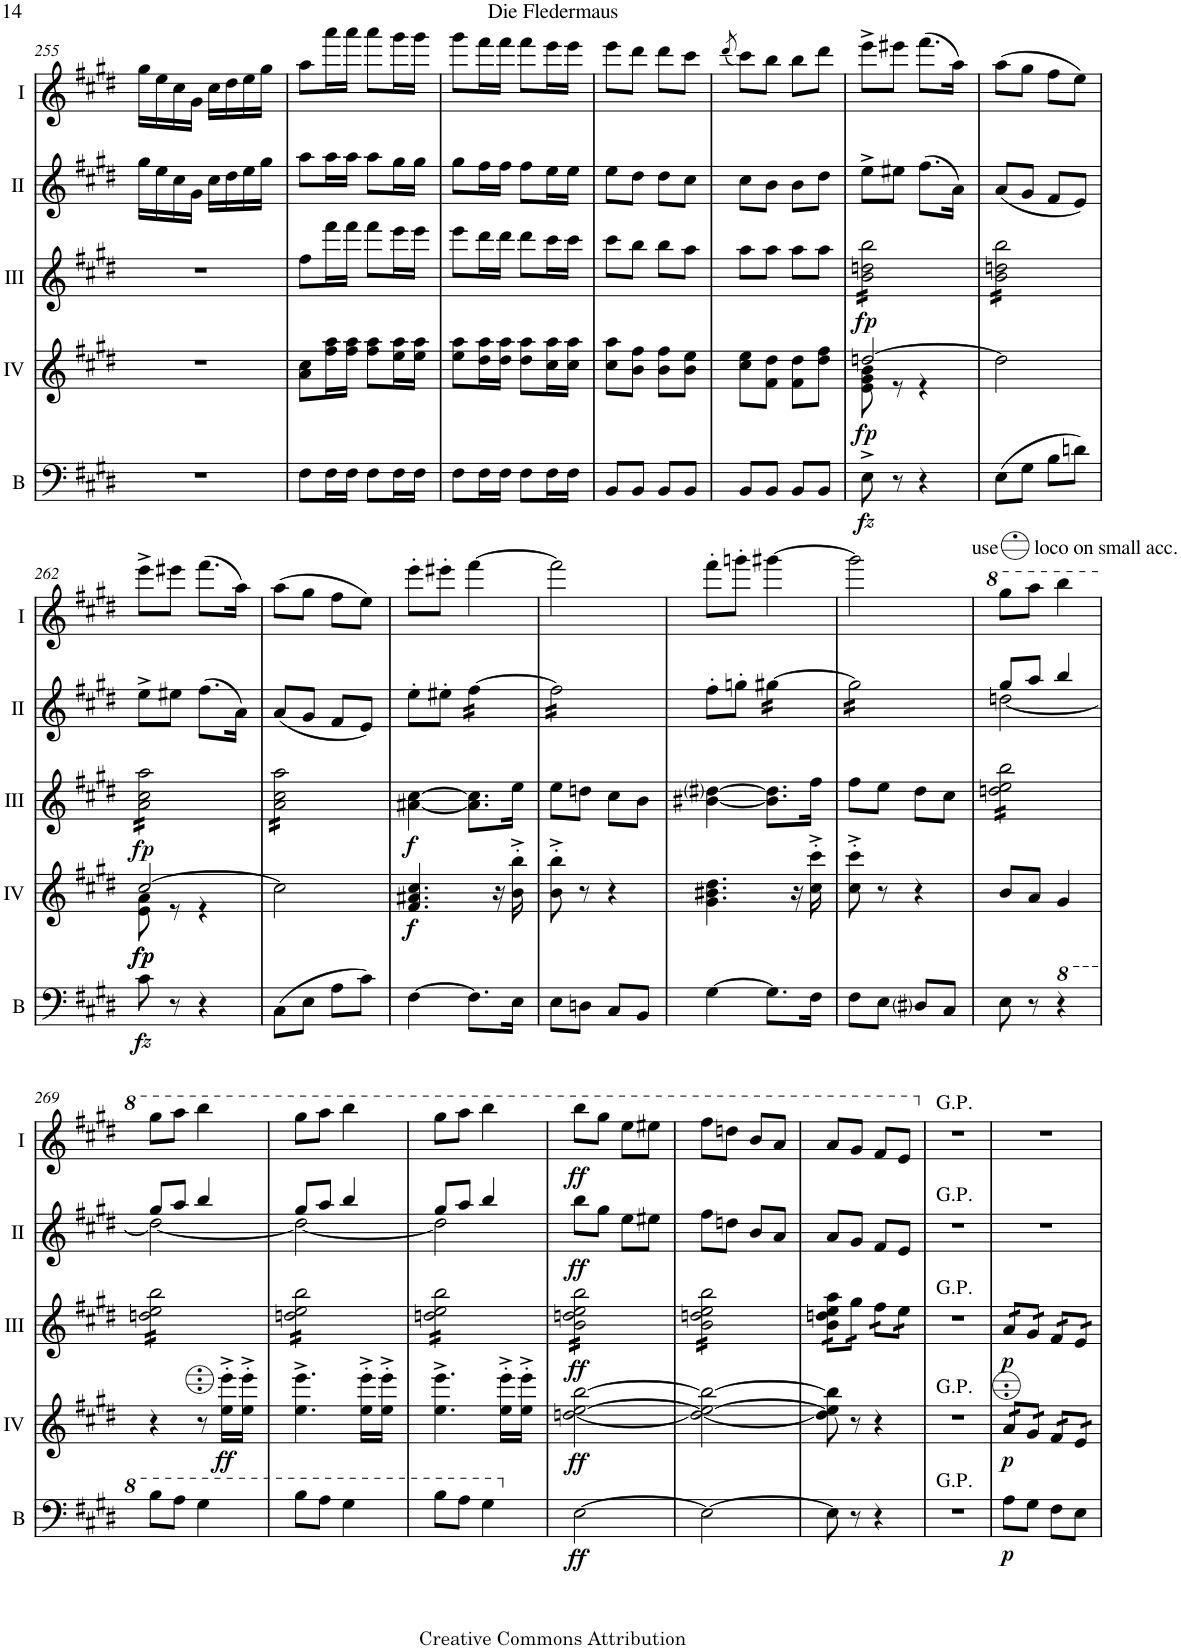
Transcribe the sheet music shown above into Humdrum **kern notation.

**kern	**dynam	**kern	**dynam	**kern	**dynam	**kern	**dynam	**kern	**dynam
*part5	*part5	*part4	*part4	*part3	*part3	*part2	*part2	*part1	*part1
*staff5	*staff5	*staff4	*staff4	*staff3	*staff3	*staff2	*staff2	*staff1	*staff1
*I"Bass	*	*I"Acc. 4	*	*I"Acc. 3	*	*I"Acc. 2	*	*I"Acc. 1	*
*I'B	*	*	*	*	*	*	*	*	*
!!LO:PB:g=z
*clefF4	*	*clefG2	*	*clefG2	*	*clefG2	*	*clefG2	*
*Trd7c12	*	*Trd7c12	*	*Trd7c12	*	*	*	*	*
*k[f#c#g#d#]	*	*k[f#c#g#d#]	*	*k[f#c#g#d#]	*	*k[f#c#g#d#]	*	*k[f#c#g#d#]	*
*M2/4	*	*M2/4	*	*M2/4	*	*M2/4	*	*M2/4	*
=255	=255	=255	=255	=255	=255	=255	=255	=255	=255
2r	.	2r	.	2r	.	16gg#\LL	.	16gg#\LL	.
.	.	.	.	.	.	16ee\	.	16ee\	.
.	.	.	.	.	.	16cc#\	.	16cc#\	.
.	.	.	.	.	.	16g#\JJ	.	16g#\JJ	.
.	.	.	.	.	.	16cc#\LL	.	16cc#\LL	.
.	.	.	.	.	.	16dd#\	.	16dd#\	.
.	.	.	.	.	.	16ee\	.	16ee\	.
.	.	.	.	.	.	16gg#\JJ	.	16gg#\JJ	.
=256	=256	=256	=256	=256	=256	=256	=256	=256	=256
8F#\L	.	8a\ 8cc#\L	.	8ff#\L	.	8aa\L	.	8aa\L	.
16F#\L	.	16ff#\ 16aa\L	.	16fff#\L	.	16aa\L	.	16aaa\L	.
16F#\JJ	.	16ff#\ 16aa\JJ	.	16fff#\JJ	.	16aa\JJ	.	16aaa\JJ	.
8F#\L	.	8ff#\ 8aa\L	.	8fff#\L	.	8aa\L	.	8aaa\L	.
16F#\L	.	16ee\ 16aa\L	.	16eee\L	.	16gg#\L	.	16ggg#\L	.
16F#\JJ	.	16ee\ 16aa\JJ	.	16eee\JJ	.	16gg#\JJ	.	16ggg#\JJ	.
=257	=257	=257	=257	=257	=257	=257	=257	=257	=257
8F#\L	.	8ee\ 8aa\L	.	8eee\L	.	8gg#\L	.	8ggg#\L	.
16F#\L	.	16dd#\ 16aa\L	.	16ddd#\L	.	16ff#\L	.	16fff#\L	.
16F#\JJ	.	16dd#\ 16aa\JJ	.	16ddd#\JJ	.	16ff#\JJ	.	16fff#\JJ	.
8F#\L	.	8dd#\ 8aa\L	.	8ddd#\L	.	8ff#\L	.	8fff#\L	.
16F#\L	.	16cc#\ 16aa\L	.	16ccc#\L	.	16ee\L	.	16eee\L	.
16F#\JJ	.	16cc#\ 16aa\JJ	.	16ccc#\JJ	.	16ee\JJ	.	16eee\JJ	.
=258	=258	=258	=258	=258	=258	=258	=258	=258	=258
8BB/L	.	8cc#\ 8aa\L	.	8ccc#\L	.	8ee\L	.	8eee\L	.
8BB/J	.	8b\ 8ff#\J	.	8bb\J	.	8dd#\J	.	8ddd#\J	.
8BB/L	.	8b\ 8ff#\L	.	8bb\L	.	8dd#\L	.	8ddd#\L	.
8BB/J	.	8b\ 8ee\J	.	8aa\J	.	8cc#\J	.	8ccc#\J	.
=259	=259	=259	=259	=259	=259	=259	=259	=259	=259
.	.	.	.	.	.	.	.	(8qddd#/	.
8BB/L	.	8cc#\ 8ee\L	.	8aa\L	.	8cc#\L	.	8ccc#\L)	.
8BB/J	.	8f#\ 8dd#\J	.	8aa\J	.	8b\J	.	8bb\J	.
8BB/L	.	8f#\ 8dd#\L	.	8aa\L	.	8b\L	.	8bb\L	.
8BB/J	.	8dd#\ 8ff#\J	.	8aa\J	.	8dd#\J	.	8ddd#\J	.
=260	=260	=260	=260	=260	=260	=260	=260	=260	=260
*	*	*^	*	*	*	*	*	*	*
!	!LO:DY:b	!	!	!LO:DY:b	!	!LO:DY:b	!	!	!	!
*	*	*	*	*	*tremolo	*	*	*	*	*
8E^\	fz	[2ddn/	8e\ 8g#\ 8b\	fp	16b\ 16ddn\ 16bb\LL	fp	8ee^\L	.	8eee^\L	.
.	.	.	.	.	16b\ 16ddn\ 16bb\	.	.	.	.	.
8r	.	.	8r	.	16b\ 16ddn\ 16bb\	.	8ee#X\J	.	8eee#X\J	.
.	.	.	.	.	16b\ 16ddn\ 16bb\	.	.	.	.	.
4r	.	.	4r	.	16b\ 16ddn\ 16bb\	.	(8.ff#\L	.	(8.fff#\L	.
.	.	.	.	.	16b\ 16ddn\ 16bb\	.	.	.	.	.
.	.	.	.	.	16b\ 16ddn\ 16bb\	.	.	.	.	.
.	.	.	.	.	16b\ 16ddn\ 16bb\JJ	.	16a\Jk)	.	16aa\Jk)	.
*	*	*v	*v	*	*	*	*	*	*	*
=261	=261	=261	=261	=261	=261	=261	=261	=261	=261
(8E\L	.	2dd\]	.	16b\ 16ddn\ 16bb\LL	.	(8a/L	.	(8aa\L	.
.	.	.	.	16b\ 16ddn\ 16bb\	.	.	.	.	.
8G#\J	.	.	.	16b\ 16ddn\ 16bb\	.	8g#/J	.	8gg#\J	.
.	.	.	.	16b\ 16ddn\ 16bb\	.	.	.	.	.
8B\L	.	.	.	16b\ 16ddn\ 16bb\	.	8f#/L	.	8ff#\L	.
.	.	.	.	16b\ 16ddn\ 16bb\	.	.	.	.	.
8dn\J)	.	.	.	16b\ 16ddn\ 16bb\	.	8e/J)	.	8ee\J)	.
.	.	.	.	16b\ 16ddn\ 16bb\JJ	.	.	.	.	.
!!LO:LB:g=z
=262	=262	=262	=262	=262	=262	=262	=262	=262	=262
*	*	*^	*	*	*	*	*	*	*
!	!LO:DY:b	!	!	!LO:DY:b	!	!	!	!	!	!
!	!	!	!	!LO:DY:n=1:b	!	!LO:DY:b	!	!	!	!
8c#\	fz	[2cc#/	8e\ 8a\	fp fp	16a\ 16cc#\ 16aa\LL	fp	8ee^\L	.	8eee^\L	.
.	.	.	.	.	16a\ 16cc#\ 16aa\	.	.	.	.	.
8r	.	.	8r	.	16a\ 16cc#\ 16aa\	.	8ee#X\J	.	8eee#X\J	.
.	.	.	.	.	16a\ 16cc#\ 16aa\	.	.	.	.	.
4r	.	.	4r	.	16a\ 16cc#\ 16aa\	.	(8.ff#\L	.	(8.fff#\L	.
.	.	.	.	.	16a\ 16cc#\ 16aa\	.	.	.	.	.
.	.	.	.	.	16a\ 16cc#\ 16aa\	.	.	.	.	.
.	.	.	.	.	16a\ 16cc#\ 16aa\JJ	.	16a\Jk)	.	16aa\Jk)	.
*	*	*v	*v	*	*	*	*	*	*	*
=263	=263	=263	=263	=263	=263	=263	=263	=263	=263
(8C#\L	.	2cc#\]	.	16a\ 16cc#\ 16aa\LL	.	(8a/L	.	(8aa\L	.
.	.	.	.	16a\ 16cc#\ 16aa\	.	.	.	.	.
8E\J	.	.	.	16a\ 16cc#\ 16aa\	.	8g#/J	.	8gg#\J	.
.	.	.	.	16a\ 16cc#\ 16aa\	.	.	.	.	.
8A\L	.	.	.	16a\ 16cc#\ 16aa\	.	8f#/L	.	8ff#\L	.
.	.	.	.	16a\ 16cc#\ 16aa\	.	.	.	.	.
8c#\J)	.	.	.	16a\ 16cc#\ 16aa\	.	8e/J)	.	8ee\J)	.
.	.	.	.	16a\ 16cc#\ 16aa\JJ	.	.	.	.	.
*	*	*	*	*Xtremolo	*	*	*	*	*
=264	=264	=264	=264	=264	=264	=264	=264	=264	=264
!	!	!	!LO:DY:b	!	!LO:DY:b	!	!	!	!
[4F#\	.	4.f#/ 4.a#X/ 4.cc#/	f	[4a#X\ [4cc#\	f	8ee'\L	.	8eee'\L	.
.	.	.	.	.	.	8ee#X'\J	.	8eee#X'\J	.
*	*	*	*	*	*	*tremolo	*	*	*
8.F#\L]	.	.	.	8.a#\] 8.cc#\]L	.	[16ff#\LL	.	[4fff#\	.
.	.	.	.	.	.	16ff#\	.	.	.
.	.	16r	.	.	.	16ff#\	.	.	.
16E\Jk	.	16b\'^ 16bb\'^	.	16ee\Jk	.	16ff#\JJ	.	.	.
=265	=265	=265	=265	=265	=265	=265	=265	=265	=265
8E\L	.	8b\'^ 8bb\'^	.	8ee\L	.	16ff#\]LL	.	2fff#\]	.
.	.	.	.	.	.	16ff#\	.	.	.
8Dn\J	.	8r	.	8ddn\J	.	16ff#\	.	.	.
.	.	.	.	.	.	16ff#\	.	.	.
8C#/L	.	4r	.	8cc#\L	.	16ff#\	.	.	.
.	.	.	.	.	.	16ff#\	.	.	.
8BB/J	.	.	.	8b\J	.	16ff#\	.	.	.
.	.	.	.	.	.	16ff#\JJ	.	.	.
*	*	*	*	*	*	*Xtremolo	*	*	*
=266	=266	=266	=266	=266	=266	=266	=266	=266	=266
[4G#\	.	4.g#\ 4.b#X\ 4.dd#\	.	[4b#X\ [4dd#i\	.	8ff#'\L	.	8fff#'\L	.
.	.	.	.	.	.	8ggn'\J	.	8gggn'\J	.
*	*	*	*	*	*	*tremolo	*	*	*
8.G#\L]	.	.	.	8.b#\] 8.dd#\]L	.	[16gg#X\LL	.	[4ggg#X\	.
.	.	.	.	.	.	16gg#X\	.	.	.
.	.	16r	.	.	.	16gg#X\	.	.	.
16F#\Jk	.	16cc#\'^ 16ccc#\'^	.	16ff#\Jk	.	16gg#X\JJ	.	.	.
=267	=267	=267	=267	=267	=267	=267	=267	=267	=267
8F#\L	.	8cc#\'^ 8ccc#\'^	.	8ff#\L	.	16gg#\]LL	.	2ggg#\]	.
.	.	.	.	.	.	16gg#\	.	.	.
8E\J	.	8r	.	8ee\J	.	16gg#\	.	.	.
.	.	.	.	.	.	16gg#\	.	.	.
8D#i/L	.	4r	.	8dd#\L	.	16gg#\	.	.	.
.	.	.	.	.	.	16gg#\	.	.	.
8C#/J	.	.	.	8cc#\J	.	16gg#\	.	.	.
.	.	.	.	.	.	16gg#\JJ	.	.	.
*	*	*	*	*	*	*Xtremolo	*	*	*
=268	=268	=268	=268	=268	=268	=268	=268	=268	=268
*	*	*	*	*	*	*^	*	*	*
*	*	*	*	*	*	*	*	*	*8va	*
!	!	!	!	!	!	!	!	!	!LO:TX:a:t=use       loco on small acc.	!
*	*	*	*	*tremolo	*	*	*	*	*	*
8E\	.	8b/L	.	16ddn\ 16ee\ 16bb\LL	.	8gg#/L	[2ddn\	.	8ggg#\L	.
.	.	.	.	16ddn\ 16ee\ 16bb\	.	.	.	.	.	.
8r	.	8a/J	.	16ddn\ 16ee\ 16bb\	.	8aa/J	.	.	8aaa\J	.
.	.	.	.	16ddn\ 16ee\ 16bb\	.	.	.	.	.	.
*8va	*	*	*	*	*	*	*	*	*	*
4r	.	4g#/	.	16ddn\ 16ee\ 16bb\	.	4bb/	.	.	4bbb\	.
.	.	.	.	16ddn\ 16ee\ 16bb\	.	.	.	.	.	.
.	.	.	.	16ddn\ 16ee\ 16bb\	.	.	.	.	.	.
.	.	.	.	16ddn\ 16ee\ 16bb\JJ	.	.	.	.	.	.
!!LO:LB:g=z
=269	=269	=269	=269	=269	=269	=269	=269	=269	=269	=269
8b\L	.	4r	.	16ddn\ 16ee\ 16bb\LL	.	8gg#/L	2dd\_	.	8ggg#\L	.
.	.	.	.	16ddn\ 16ee\ 16bb\	.	.	.	.	.	.
8a\J	.	.	.	16ddn\ 16ee\ 16bb\	.	8aa/J	.	.	8aaa\J	.
.	.	.	.	16ddn\ 16ee\ 16bb\	.	.	.	.	.	.
4g#\	.	8r	.	16ddn\ 16ee\ 16bb\	.	4bb/	.	.	4bbb\	.
.	.	.	.	16ddn\ 16ee\ 16bb\	.	.	.	.	.	.
!	!	!	!LO:DY:b	!	!	!	!	!	!	!
.	.	16ee\'^ 16eee\'^LL	ff	16ddn\ 16ee\ 16bb\	.	.	.	.	.	.
.	.	16ee\'^ 16eee\'^JJ	.	16ddn\ 16ee\ 16bb\JJ	.	.	.	.	.	.
=270	=270	=270	=270	=270	=270	=270	=270	=270	=270	=270
8b\L	.	4.ee\^ 4.eee\^	.	16ddn\ 16ee\ 16bb\LL	.	8gg#/L	2dd\_	.	8ggg#\L	.
.	.	.	.	16ddn\ 16ee\ 16bb\	.	.	.	.	.	.
8a\J	.	.	.	16ddn\ 16ee\ 16bb\	.	8aa/J	.	.	8aaa\J	.
.	.	.	.	16ddn\ 16ee\ 16bb\	.	.	.	.	.	.
4g#\	.	.	.	16ddn\ 16ee\ 16bb\	.	4bb/	.	.	4bbb\	.
.	.	.	.	16ddn\ 16ee\ 16bb\	.	.	.	.	.	.
.	.	16ee\'^ 16eee\'^LL	.	16ddn\ 16ee\ 16bb\	.	.	.	.	.	.
.	.	16ee\'^ 16eee\'^JJ	.	16ddn\ 16ee\ 16bb\JJ	.	.	.	.	.	.
=271	=271	=271	=271	=271	=271	=271	=271	=271	=271	=271
8b\L	.	4.ee\^ 4.eee\^	.	16ddn\ 16ee\ 16bb\LL	.	8gg#/L	2dd\]	.	8ggg#\L	.
.	.	.	.	16ddn\ 16ee\ 16bb\	.	.	.	.	.	.
8a\J	.	.	.	16ddn\ 16ee\ 16bb\	.	8aa/J	.	.	8aaa\J	.
.	.	.	.	16ddn\ 16ee\ 16bb\	.	.	.	.	.	.
4g#\	.	.	.	16ddn\ 16ee\ 16bb\	.	4bb/	.	.	4bbb\	.
.	.	.	.	16ddn\ 16ee\ 16bb\	.	.	.	.	.	.
.	.	16ee\'^ 16eee\'^LL	.	16ddn\ 16ee\ 16bb\	.	.	.	.	.	.
.	.	16ee\'^ 16eee\'^JJ	.	16ddn\ 16ee\ 16bb\JJ	.	.	.	.	.	.
*	*	*	*	*	*	*v	*v	*	*	*
=272	=272	=272	=272	=272	=272	=272	=272	=272	=272
*X8va	*	*	*	*	*	*	*	*	*
!	!LO:DY:b	!	!LO:DY:b	!	!LO:DY:b	!	!LO:DY:b	!	!LO:DY:b
[2E\	ff	[2ddn\ [2ee\ [2bb\	ff	16b\ 16ddn\ 16ee\ 16bb\LL	ff	8bb\L	ff	8bbb\L	ff
.	.	.	.	16b\ 16ddn\ 16ee\ 16bb\	.	.	.	.	.
.	.	.	.	16b\ 16ddn\ 16ee\ 16bb\	.	8gg#\J	.	8ggg#\J	.
.	.	.	.	16b\ 16ddn\ 16ee\ 16bb\	.	.	.	.	.
.	.	.	.	16b\ 16ddn\ 16ee\ 16bb\	.	8ee\L	.	8eee\L	.
.	.	.	.	16b\ 16ddn\ 16ee\ 16bb\	.	.	.	.	.
.	.	.	.	16b\ 16ddn\ 16ee\ 16bb\	.	8ee#X\J	.	8eee#X\J	.
.	.	.	.	16b\ 16ddn\ 16ee\ 16bb\JJ	.	.	.	.	.
=273	=273	=273	=273	=273	=273	=273	=273	=273	=273
2E\_	.	2dd\_ 2ee\_ 2bb\_	.	16b\ 16ddn\ 16ee\ 16bb\LL	.	8ff#\L	.	8fff#\L	.
.	.	.	.	16b\ 16ddn\ 16ee\ 16bb\	.	.	.	.	.
.	.	.	.	16b\ 16ddn\ 16ee\ 16bb\	.	8ddn\J	.	8dddn\J	.
.	.	.	.	16b\ 16ddn\ 16ee\ 16bb\	.	.	.	.	.
.	.	.	.	16b\ 16ddn\ 16ee\ 16bb\	.	8b/L	.	8bb/L	.
.	.	.	.	16b\ 16ddn\ 16ee\ 16bb\	.	.	.	.	.
.	.	.	.	16b\ 16ddn\ 16ee\ 16bb\	.	8a/J	.	8aa/J	.
.	.	.	.	16b\ 16ddn\ 16ee\ 16bb\JJ	.	.	.	.	.
=274	=274	=274	=274	=274	=274	=274	=274	=274	=274
8E\]	.	8dd\] 8ee\] 8bb\]	.	16b\ 16ddn\ 16ee\ 16aa\LL	.	8a/L	.	8aa/L	.
.	.	.	.	16b\ 16ddn\ 16ee\ 16aa\	.	.	.	.	.
8r	.	8r	.	16gg#\	.	8g#/J	.	8gg#/J	.
.	.	.	.	16gg#\JJ	.	.	.	.	.
4r	.	4r	.	16ff#\LL	.	8f#/L	.	8ff#/L	.
.	.	.	.	16ff#\	.	.	.	.	.
.	.	.	.	16ee\	.	8e/J	.	8ee/J	.
.	.	.	.	16ee\JJ	.	.	.	.	.
=275	=275	=275	=275	=275	=275	=275	=275	=275	=275
*	*	*	*	*	*	*	*	*X8va	*
!	!	!	!	!	!	!	!	!LO:TX:a:t=G.P.	!
!	!	!	!	!	!	!LO:TX:a:t=G.P.	!	!	!
!	!	!	!	!LO:TX:a:t=G.P.	!	!	!	!	!
!	!	!LO:TX:a:t=G.P.	!	!	!	!	!	!	!
!LO:TX:a:t=G.P.	!	!	!	!	!	!	!	!	!
2r	.	2r	.	2r	.	2r	.	2r	.
=276	=276	=276	=276	=276	=276	=276	=276	=276	=276
*	*	*	*	*	*	*^	*	*^	*
!	!LO:DY:b	!	!LO:DY:b	!	!LO:DY:b	!	!	!	!	!	!
*	*	*tremolo	*	*	*	*	*	*	*	*	*
8A\L	p	16a/LL	p	16a/LL	p	2r	2g#	.	2r	2g#	.
.	.	16a/	.	16a/	.	.	.	.	.	.	.
8G#\J	.	16g#/	.	16g#/	.	.	.	.	.	.	.
.	.	16g#/JJ	.	16g#/JJ	.	.	.	.	.	.	.
8F#\L	.	16f#/LL	.	16f#/LL	.	.	.	.	.	.	.
.	.	16f#/	.	16f#/	.	.	.	.	.	.	.
8E\J	.	16e/	.	16e/	.	.	.	.	.	.	.
.	.	16e/JJ	.	16e/JJ	.	.	.	.	.	.	.
*	*	*	*	*Xtremolo	*	*	*	*	*	*	*
*	*	*Xtremolo	*	*	*	*	*	*	*	*	*
*	*	*	*	*	*	*v	*v	*	*	*	*
*	*	*	*	*	*	*	*	*v	*v	*
=	=	=	=	=	=	=	=	=	=
*-	*-	*-	*-	*-	*-	*-	*-	*-	*-
